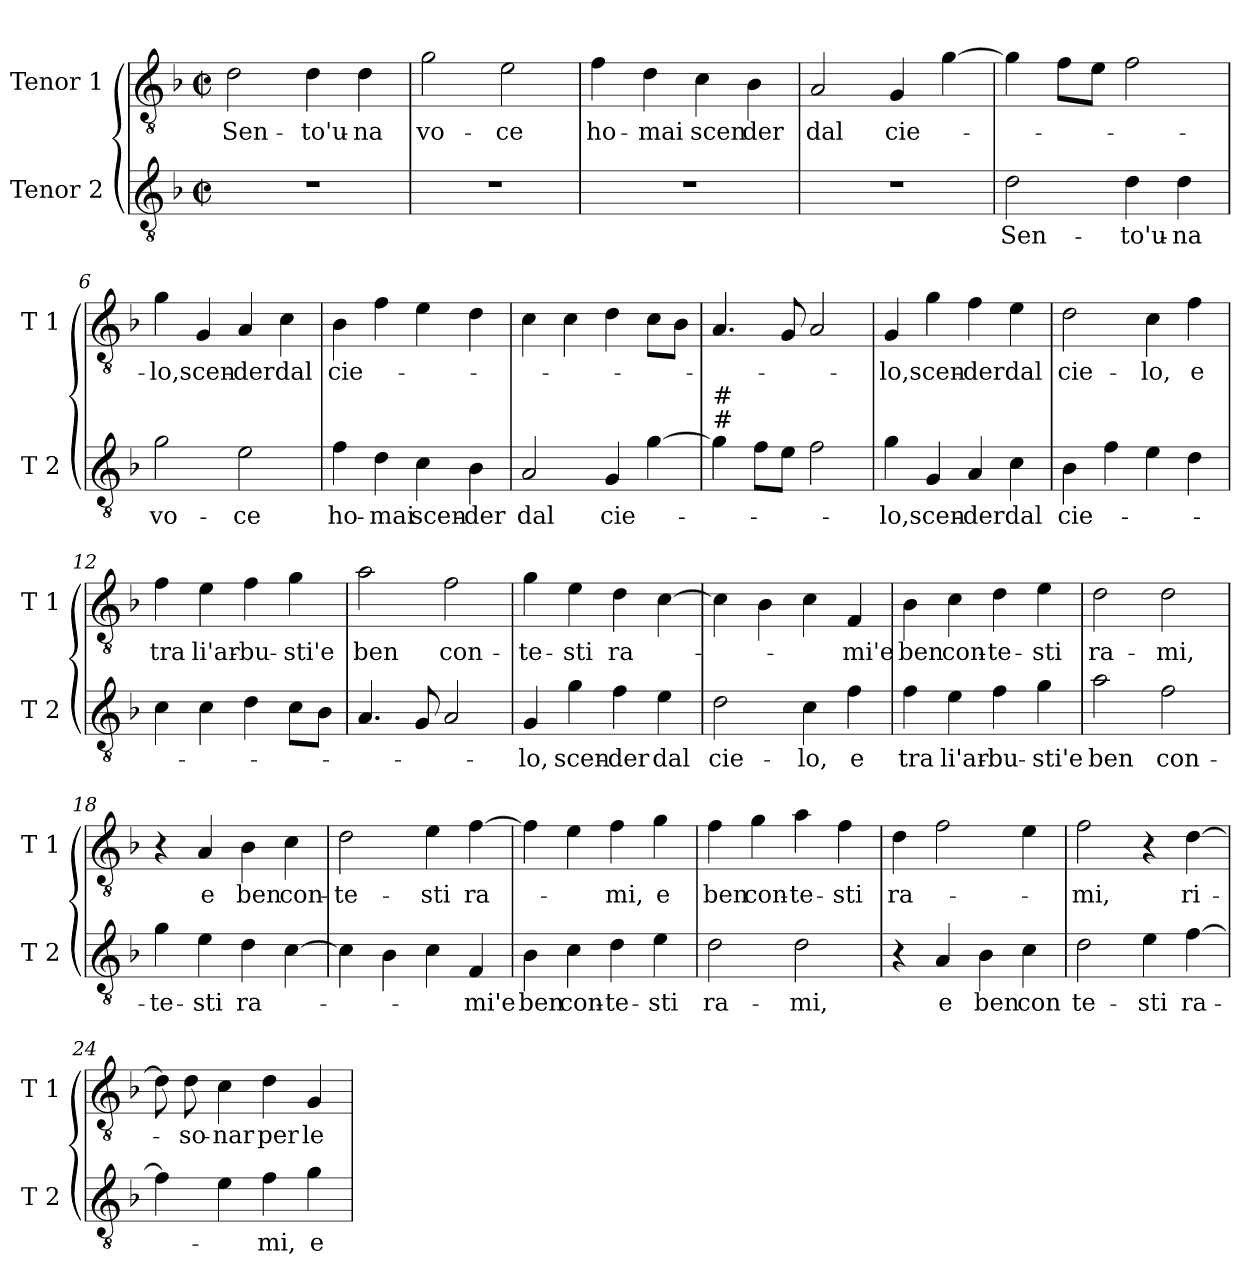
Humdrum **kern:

**kern	**text	**kern	**text
*part2	*part2	*part1	*part1
*staff2	*staff2	*staff1	*staff1
*I"Tenor 2	*	*I"Tenor 1	*
*I'T 2	*	*I'T 1	*
*clefGv2	*	*clefGv2	*
*k[b-]	*	*k[b-]	*
*F:	*	*F:	*
*M2/2	*	*M2/2	*
*met(c|)	*	*met(c|)	*
=1	=1	=1	=1
!	!	!	!LO:LY:b
1r	.	2d\	Sen-
!	!	!	!LO:LY:b
.	.	4d\	-to'u-
!	!	!	!LO:LY:b
.	.	4d\	-na
=2	=2	=2	=2
!	!	!	!LO:LY:b
1r	.	2g\	vo-
!	!	!	!LO:LY:b
.	.	2e\	-ce
=3	=3	=3	=3
!	!	!	!LO:LY:b
1r	.	4f\	ho-
!	!	!	!LO:LY:b
.	.	4d\	-mai
!	!	!	!LO:LY:b
.	.	4c\	scen
!	!	!	!LO:LY:b
.	.	4B-\	der
=4	=4	=4	=4
!	!	!	!LO:LY:b
1r	.	2A/	dal
!	!	!	!LO:LY:b
.	.	4G/	cie-
.	.	[4g\	.
=5	=5	=5	=5
!	!LO:LY:b	!	!
2d\	Sen-	4g\]	.
.	.	8f\L	.
.	.	8e\J	.
!	!LO:LY:b	!	!
4d\	-to'u-	2f\	.
!	!LO:LY:b	!	!
4d\	-na	.	.
!!LO:LB:g=z
=6	=6	=6	=6
!	!LO:LY:b	!	!LO:LY:b
2g\	vo-	4g\	-lo,
!	!	!	!LO:LY:b
.	.	4G/	scen-
!	!LO:LY:b	!	!LO:LY:b
2e\	-ce	4A/	-der
!	!	!	!LO:LY:b
.	.	4c\	dal
=7	=7	=7	=7
!	!LO:LY:b	!	!LO:LY:b
4f\	ho-	4B-\	cie-
!	!LO:LY:b	!	!
4d\	-mai	4f\	.
!	!LO:LY:b	!	!
4c\	scen-	4e\	.
!	!LO:LY:b	!	!
4B-\	-der	4d\	.
=8	=8	=8	=8
!	!LO:LY:b	!	!
2A/	dal	4c\	.
.	.	4c\	.
!	!LO:LY:b	!	!
4G/	cie-	4d\	.
[4g\	.	8c\L	.
.	.	8B-\J	.
=9	=9	=9	=9
!LO:TX:a:t=#	!	!	!
!LO:TX:a:t=#	!	!	!
4g\]	.	4.A/	.
8f\L	.	.	.
8e\J	.	8G/	.
2f\	.	2A/	.
=10	=10	=10	=10
!	!LO:LY:b	!	!LO:LY:b
4g\	-lo,	4G/	-lo,
!	!LO:LY:b	!	!LO:LY:b
4G/	scen-	4g\	scen-
!	!LO:LY:b	!	!LO:LY:b
4A/	-der	4f\	-der
!	!LO:LY:b	!	!LO:LY:b
4c\	dal	4e\	dal
!!LO:LB:g=z
=11	=11	=11	=11
!	!LO:LY:b	!	!LO:LY:b
4B-\	cie-	2d\	cie-
4f\	.	.	.
!	!	!	!LO:LY:b
4e\	.	4c\	-lo,
!	!	!	!LO:LY:b
4d\	.	4f\	e
=12	=12	=12	=12
!	!	!	!LO:LY:b
4c\	.	4f\	tra
!	!	!	!LO:LY:b
4c\	.	4e\	li'ar-
!	!	!	!LO:LY:b
4d\	.	4f\	-bu-
!	!	!	!LO:LY:b
8c\L	.	4g\	-sti'e
8B-\J	.	.	.
=13	=13	=13	=13
!	!	!	!LO:LY:b
4.A/	.	2a\	ben
8G/	.	.	.
!	!	!	!LO:LY:b
2A/	.	2f\	con-
=14	=14	=14	=14
!	!LO:LY:b	!	!LO:LY:b
4G/	-lo,	4g\	-te-
!	!LO:LY:b	!	!LO:LY:b
4g\	scen-	4e\	-sti
!	!LO:LY:b	!	!LO:LY:b
4f\	-der	4d\	ra-
!	!LO:LY:b	!	!
4e\	dal	[4c\	.
=15	=15	=15	=15
!	!LO:LY:b	!	!
2d\	cie-	4c\]	.
.	.	4B-\	.
!	!LO:LY:b	!	!
4c\	-lo,	4c\	.
!	!LO:LY:b	!	!LO:LY:b
4f\	e	4F/	-mi'e
!!LO:LB:g=z
=16	=16	=16	=16
!	!LO:LY:b	!	!LO:LY:b
4f\	tra	4B-\	ben
!	!LO:LY:b	!	!LO:LY:b
4e\	li'ar-	4c\	con-
!	!LO:LY:b	!	!LO:LY:b
4f\	-bu-	4d\	-te-
!	!LO:LY:b	!	!LO:LY:b
4g\	-sti'e	4e\	-sti
=17	=17	=17	=17
!	!LO:LY:b	!	!LO:LY:b
2a\	ben	2d\	ra-
!	!LO:LY:b	!	!LO:LY:b
2f\	con-	2d\	-mi,
=18	=18	=18	=18
!	!LO:LY:b	!	!
4g\	-te-	4r	.
!	!LO:LY:b	!	!LO:LY:b
4e\	-sti	4A/	e
!	!LO:LY:b	!	!LO:LY:b
4d\	ra-	4B-\	ben
!	!	!	!LO:LY:b
[4c\	.	4c\	con-
=19	=19	=19	=19
!	!	!	!LO:LY:b
4c\]	.	2d\	-te-
4B-\	.	.	.
!	!	!	!LO:LY:b
4c\	.	4e\	-sti
!	!LO:LY:b	!	!LO:LY:b
4F/	-mi'e	[4f\	ra-
=20	=20	=20	=20
!	!LO:LY:b	!	!
4B-\	ben	4f\]	.
!	!LO:LY:b	!	!
4c\	con-	4e\	.
!	!LO:LY:b	!	!LO:LY:b
4d\	-te-	4f\	-mi,
!	!LO:LY:b	!	!LO:LY:b
4e\	-sti	4g\	e
!!LO:LB:g=z
=21	=21	=21	=21
!	!LO:LY:b	!	!LO:LY:b
2d\	ra-	4f\	ben
!	!	!	!LO:LY:b
.	.	4g\	con-
!	!LO:LY:b	!	!LO:LY:b
2d\	-mi,	4a\	-te-
!	!	!	!LO:LY:b
.	.	4f\	-sti
=22	=22	=22	=22
!	!	!	!LO:LY:b
4r	.	4d\	ra-
!	!LO:LY:b	!	!
4A/	e	2f\	.
!	!LO:LY:b	!	!
4B-\	ben	.	.
!	!LO:LY:b	!	!
4c\	con	4e\	.
=23	=23	=23	=23
!	!LO:LY:b	!	!LO:LY:b
2d\	te-	2f\	-mi,
!	!LO:LY:b	!	!
4e\	-sti	4r	.
!	!LO:LY:b	!	!LO:LY:b
[4f\	ra-	[4d\	ri-
=24	=24	=24	=24
4f\]	.	8d\]	.
!	!	!	!LO:LY:b
.	.	8d\	-so-
!	!	!	!LO:LY:b
4e\	.	4c\	-nar
!	!LO:LY:b	!	!LO:LY:b
4f\	-mi,	4d\	per
!	!LO:LY:b	!	!LO:LY:b
4g\	e	4G/	le-
=	=	=	=
*-	*-	*-	*-
